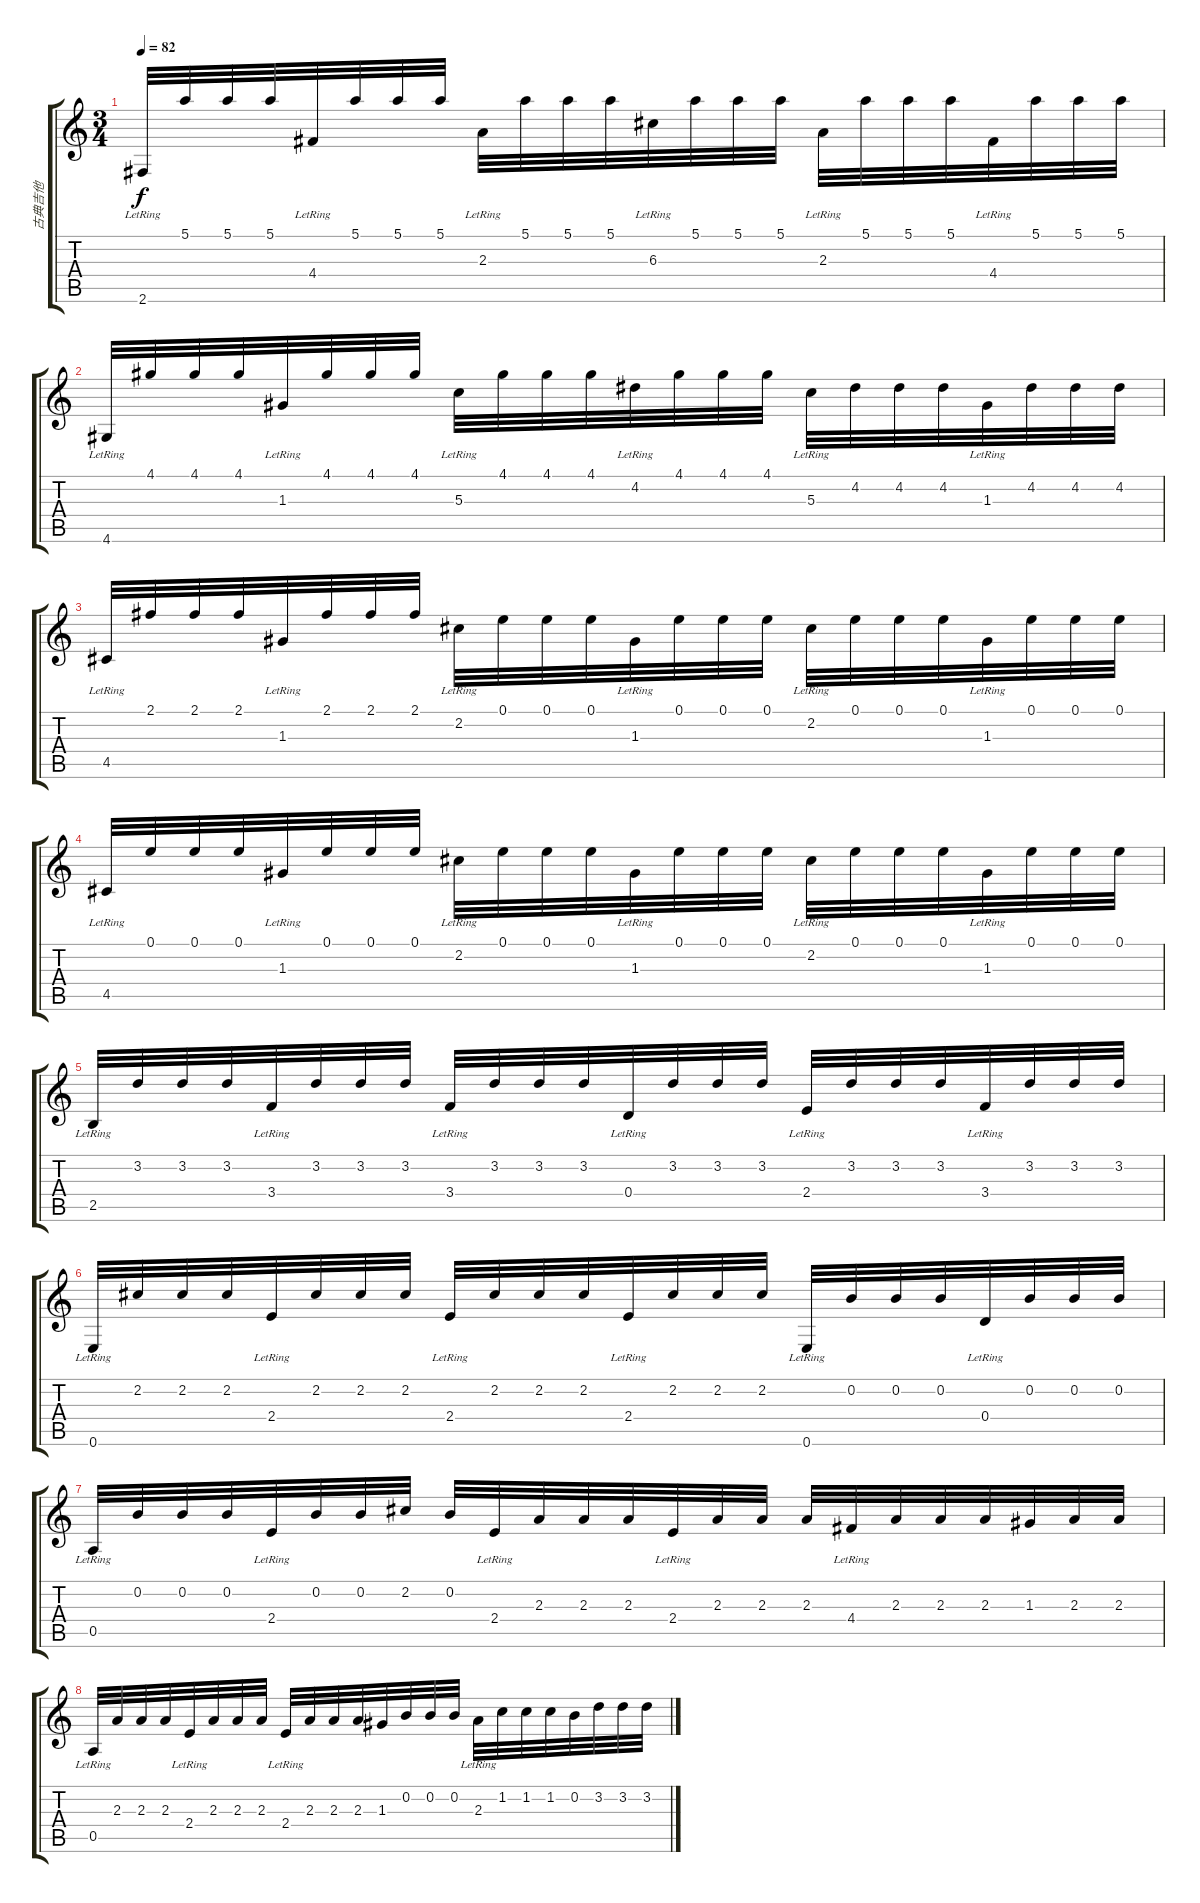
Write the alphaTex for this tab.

\track ("古典吉他" "古典吉他") {instrument acousticguitarnylon}
\staff {score tabs}
\tuning (E4 B3 G3 D3 A2 E2) {hide}
\ts (3 4)
\tempo 82
\clef g2
\ks c
2.6{lr}.32{dy f} 5.1.32 5.1.32 5.1.32 4.4{lr}.32 5.1.32 5.1.32 5.1.32 2.3{lr}.32 5.1.32 5.1.32 5.1.32 6.3{lr}.32 5.1.32 5.1.32 5.1.32 2.3{lr}.32 5.1.32 5.1.32 5.1.32 4.4{lr}.32 5.1.32 5.1.32 5.1.32 |
4.6{lr}.32 4.1.32 4.1.32 4.1.32 1.3{lr}.32 4.1.32 4.1.32 4.1.32 5.3{lr}.32 4.1.32 4.1.32 4.1.32 4.2{lr}.32 4.1.32 4.1.32 4.1.32 5.3{lr}.32 4.2.32 4.2.32 4.2.32 1.3{lr}.32 4.2.32 4.2.32 4.2.32 |
4.5{lr}.32 2.1.32 2.1.32 2.1.32 1.3{lr}.32 2.1.32 2.1.32 2.1.32 2.2{lr}.32 0.1.32 0.1.32 0.1.32 1.3{lr}.32 0.1.32 0.1.32 0.1.32 2.2{lr}.32 0.1.32 0.1.32 0.1.32 1.3{lr}.32 0.1.32 0.1.32 0.1.32 |
4.5{lr}.32 0.1.32 0.1.32 0.1.32 1.3{lr}.32 0.1.32 0.1.32 0.1.32 2.2{lr}.32 0.1.32 0.1.32 0.1.32 1.3{lr}.32 0.1.32 0.1.32 0.1.32 2.2{lr}.32 0.1.32 0.1.32 0.1.32 1.3{lr}.32 0.1.32 0.1.32 0.1.32 |
2.5{lr}.32 3.2.32 3.2.32 3.2.32 3.4{lr}.32 3.2.32 3.2.32 3.2.32 3.4{lr}.32 3.2.32 3.2.32 3.2.32 0.4{lr}.32 3.2.32 3.2.32 3.2.32 2.4{lr}.32 3.2.32 3.2.32 3.2.32 3.4{lr}.32 3.2.32 3.2.32 3.2.32 |
0.6{lr}.32 2.2.32 2.2.32 2.2.32 2.4{lr}.32 2.2.32 2.2.32 2.2.32 2.4{lr}.32 2.2.32 2.2.32 2.2.32 2.4{lr}.32 2.2.32 2.2.32 2.2.32 0.6{lr}.32 0.2.32 0.2.32 0.2.32 0.4{lr}.32 0.2.32 0.2.32 0.2.32 |
0.5{lr}.32 0.2.32 0.2.32 0.2.32 2.4{lr}.32 0.2.32 0.2.32 2.2.32 0.2.32 2.4{lr}.32 2.3.32 2.3.32 2.3.32 2.4{lr}.32 2.3.32 2.3.32 2.3.32 4.4{lr}.32 2.3.32 2.3.32 2.3.32 1.3.32 2.3.32 2.3.32 |
0.5{lr}.32 2.3.32 2.3.32 2.3.32 2.4{lr}.32 2.3.32 2.3.32 2.3.32 2.4{lr}.32 2.3.32 2.3.32 2.3.32 1.3.32 0.2.32 0.2.32 0.2.32 2.3{lr}.32 1.2.32 1.2.32 1.2.32 0.2.32 3.2.32 3.2.32 3.2.32
